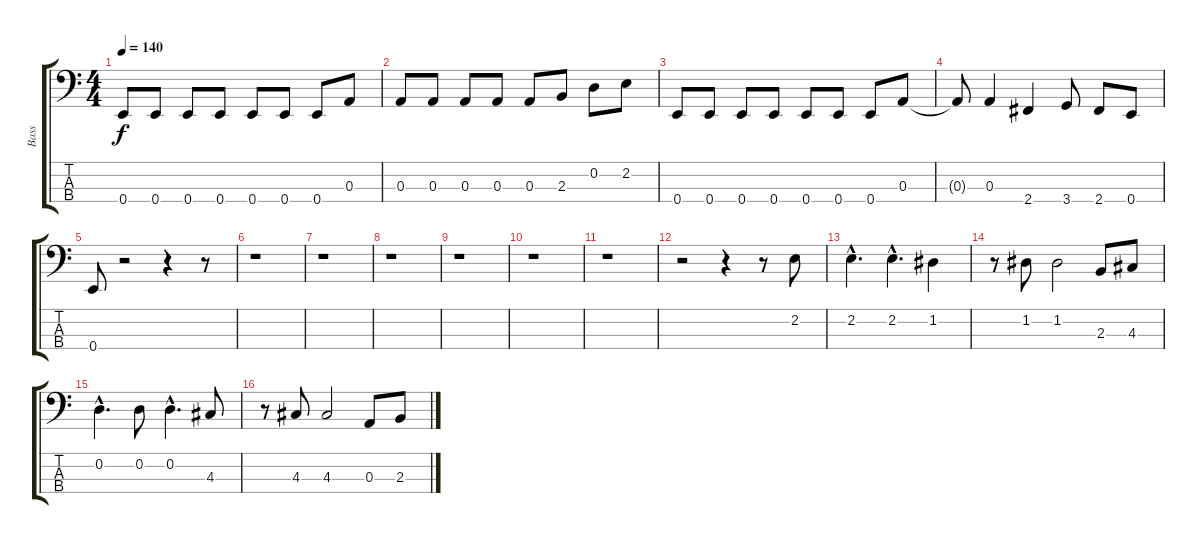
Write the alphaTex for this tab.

\track ("Bass                " "Bass      ") {instrument fretlessbass}
\staff {score tabs}
\tuning (G2 D2 A1 E1) {hide}
\ts (4 4)
\tempo 140
\clef f4
\ks c
0.4.8{dy f} 0.4.8 0.4.8 0.4.8 0.4.8 0.4.8 0.4.8 0.3.8 |
0.3.8 0.3.8 0.3.8 0.3.8 0.3.8 2.3.8 0.2.8 2.2.8 |
0.4.8 0.4.8 0.4.8 0.4.8 0.4.8 0.4.8 0.4.8 0.3.8 |
0.3{t}.8 0.3.4 2.4.4 3.4.8 2.4.8 0.4.8 |
0.4.8 r.2 r.4 r.8 |
r.1 |
r.1 |
r.1 |
r.1 |
r.1 |
r.1 |
r.2 r.4 r.8 2.2.8 |
2.2{hac}.4{d} 2.2{hac}.4{d} 1.2.4 |
r.8 1.2.8 1.2.2 2.3.8 4.3.8 |
0.2{hac}.4{d} 0.2.8 0.2{hac}.4{d} 4.3.8 |
r.8 4.3.8 4.3.2 0.3.8 2.3.8
